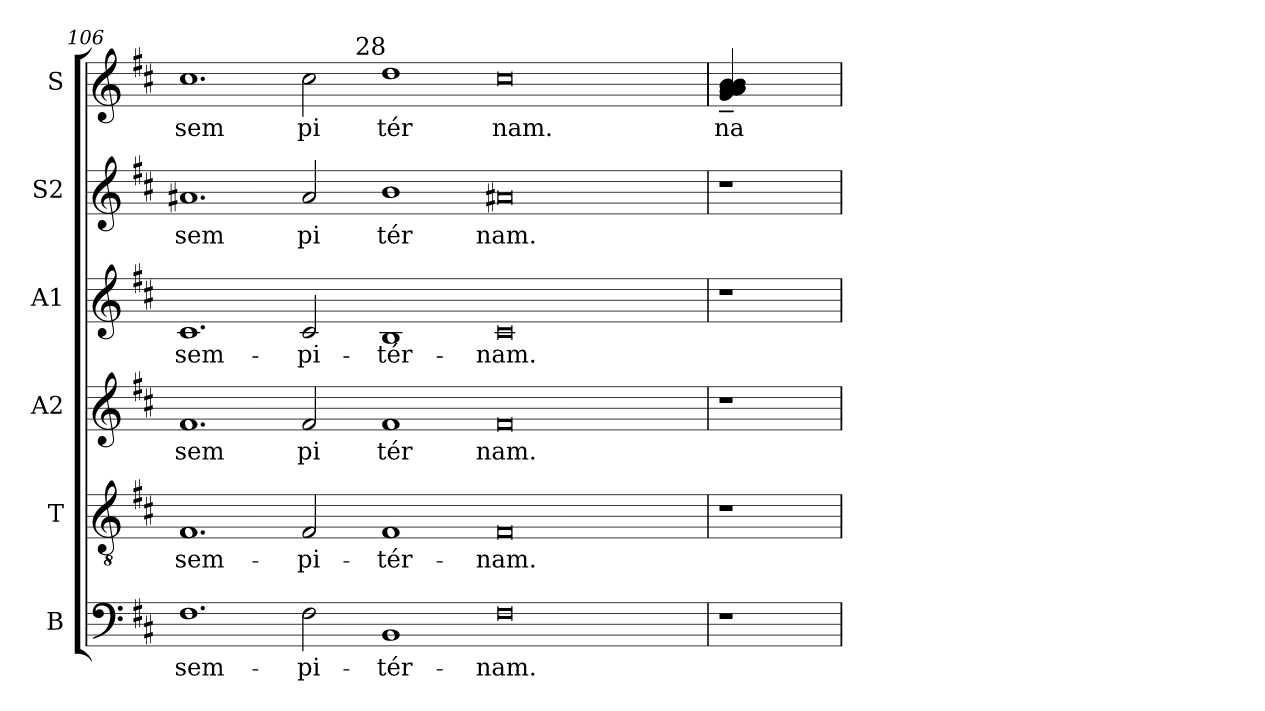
**kern	**text	**kern	**text	**kern	**text	**kern	**text	**kern	**text	**kern	**text
*part6	*part6	*part5	*part5	*part4	*part4	*part3	*part3	*part2	*part2	*part1	*part1
*staff6	*staff6	*staff5	*staff5	*staff4	*staff4	*staff3	*staff3	*staff2	*staff2	*staff1	*staff1
*I"B	*	*I"T	*	*I"A2	*	*I"A1	*	*I"S2	*	*I"S	*
*I'B	*	*I'T	*	*I'A2	*	*I'A1	*	*I'S2	*	*I'S1	*
!!LO:LB:g=z
*clefF4	*	*clefGv2	*	*clefG2	*	*clefG2	*	*clefG2	*	*clefG2	*
*k[f#c#]	*	*k[f#c#]	*	*k[f#c#]	*	*k[f#c#]	*	*k[f#c#]	*	*k[f#c#]	*
*D:	*	*D:	*	*D:	*	*D:	*	*D:	*	*D:	*
=106	=106	=106	=106	=106	=106	=106	=106	=106	=106	=106	=106
!	!LO:LY:b:cj	!	!LO:LY:b:cj	!	!LO:LY:b:cj	!	!LO:LY:b:cj	!	!LO:LY:b:cj	!	!LO:LY:b:cj
*	*	*	*	*	*	*	*	*	*	*^	*
1.F#	sem-	1.F#	sem-	1.f#	sem	1.c#	sem-	1.a#	sem	1.cc#	1...ryy	sem
!	!LO:LY:b:cj	!	!LO:LY:b:cj	!	!LO:LY:b:cj	!	!LO:LY:b:cj	!	!LO:LY:b:cj	!	!	!LO:LY:b:cj
2F#\	-pi-	2F#/	-pi-	2f#/	pi	2c#/	-pi-	2a#/	pi	2cc#\	.	pi
!	!	!	!	!	!	!	!	!	!	!	!LO:TX:a:t=28	!
.	.	.	.	.	.	.	.	.	.	.	1ryy	.
!	!LO:LY:b:cj	!	!LO:LY:b:cj	!	!LO:LY:b:cj	!	!LO:LY:b:cj	!	!LO:LY:b:cj	!	!	!LO:LY:b:cj
1BB	-tér-	1F#	-tér-	1f#	tér	1B	-tér-	1b	tér	1dd	.	tér
.	.	.	.	.	.	.	.	.	.	.	1ryy	.
!	!LO:LY:b:cj	!	!LO:LY:b:cj	!	!LO:LY:b:cj	!	!LO:LY:b:cj	!	!LO:LY:b:cj	!	!	!LO:LY:b:cj
0F#	-nam.	0F#	-nam.	0f#	nam.	0c#	-nam.	0a#X	nam.	0cc#	.	nam.
.	.	.	.	.	.	.	.	.	.	.	1ryy	.
.	.	.	.	.	.	.	.	.	.	.	8ryy	.
!!LO:PB:g=z
=107	=107!	=107	=107!	=107	=107!	=107	=107!	=107	=107!	=107!	=107!	=107!
!	!	!	!	!	!	!	!	!	!	!	!	!LO:LY:b:cj
*	*	*	*	*	*	*	*	*	*	*v	*v	*
1r	.	1r	.	1r	.	1r	.	1r	.	4b/~< 4a/~< 4g/~< 4a/~< 4b/~< 4a/~<	na
.	.	.	.	.	.	.	.	.	.	2.ryy	.
=	=	=	=	=	=	=	=	=	=	=	=
*-	*-	*-	*-	*-	*-	*-	*-	*-	*-	*-	*-
